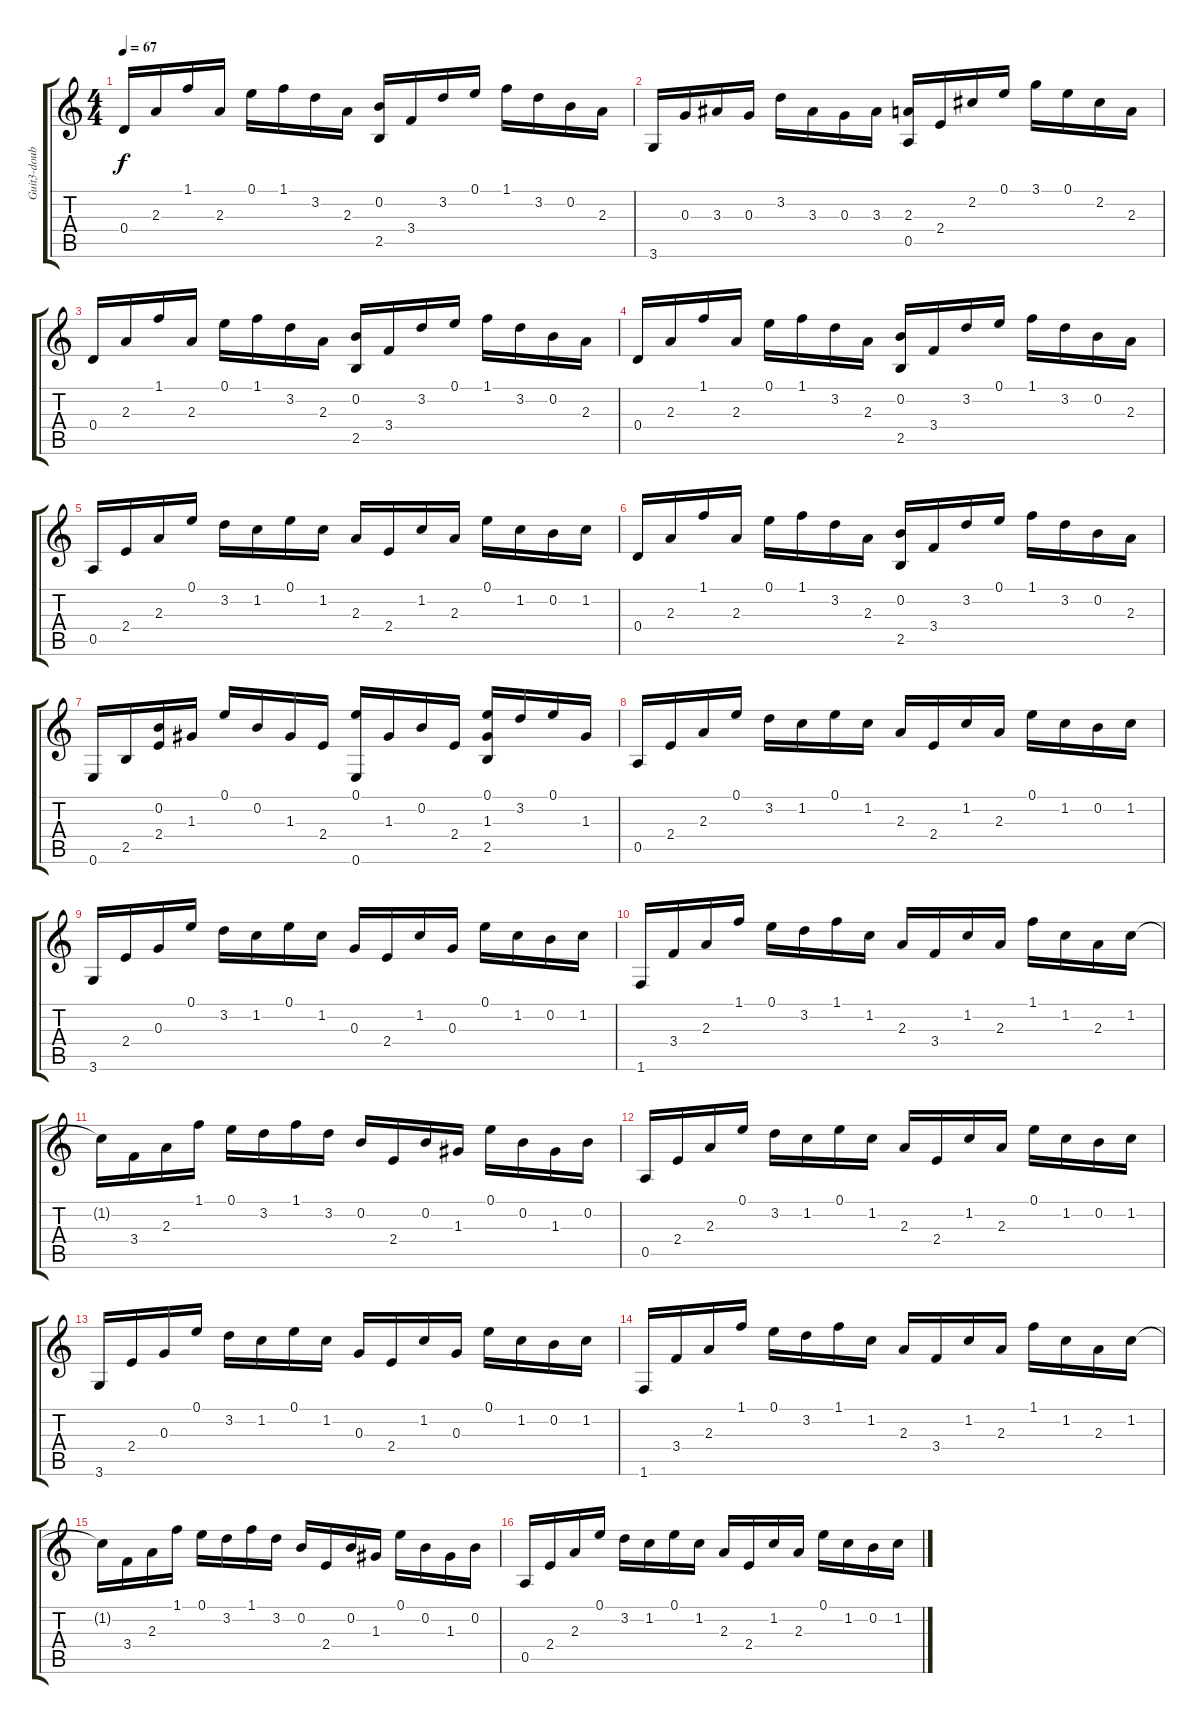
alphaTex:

\track ("Guit3-double" "Guit3-doub") {instrument acousticguitarsteel}
\staff {score tabs}
\tuning (E4 B3 G3 D3 A2 E2) {hide}
\ts (4 4)
\tempo 67
\clef g2
\ks c
0.4.16{dy f} 2.3.16 1.1.16 2.3.16 0.1.16 1.1.16 3.2.16 2.3.16 (0.2 2.5).16 3.4.16 3.2.16 0.1.16 1.1.16 3.2.16 0.2.16 2.3.16 |
3.6.16 0.3.16 3.3.16 0.3.16 3.2.16 3.3.16 0.3.16 3.3.16 (2.3 0.5).16 2.4.16 2.2.16 0.1.16 3.1.16 0.1.16 2.2.16 2.3.16 |
0.4.16 2.3.16 1.1.16 2.3.16 0.1.16 1.1.16 3.2.16 2.3.16 (0.2 2.5).16 3.4.16 3.2.16 0.1.16 1.1.16 3.2.16 0.2.16 2.3.16 |
0.4.16 2.3.16 1.1.16 2.3.16 0.1.16 1.1.16 3.2.16 2.3.16 (0.2 2.5).16 3.4.16 3.2.16 0.1.16 1.1.16 3.2.16 0.2.16 2.3.16 |
0.5.16 2.4.16 2.3.16 0.1.16 3.2.16 1.2.16 0.1.16 1.2.16 2.3.16 2.4.16 1.2.16 2.3.16 0.1.16 1.2.16 0.2.16 1.2.16 |
0.4.16 2.3.16 1.1.16 2.3.16 0.1.16 1.1.16 3.2.16 2.3.16 (0.2 2.5).16 3.4.16 3.2.16 0.1.16 1.1.16 3.2.16 0.2.16 2.3.16 |
0.6.16 2.5.16 (0.2 2.4).16 1.3.16 0.1.16 0.2.16 1.3.16 2.4.16 (0.1 0.6).16 1.3.16 0.2.16 2.4.16 (0.1 1.3 2.5).16 3.2.16 0.1.16 1.3.16 |
0.5.16 2.4.16 2.3.16 0.1.16 3.2.16 1.2.16 0.1.16 1.2.16 2.3.16 2.4.16 1.2.16 2.3.16 0.1.16 1.2.16 0.2.16 1.2.16 |
3.6.16 2.4.16 0.3.16 0.1.16 3.2.16 1.2.16 0.1.16 1.2.16 0.3.16 2.4.16 1.2.16 0.3.16 0.1.16 1.2.16 0.2.16 1.2.16 |
1.6.16 3.4.16 2.3.16 1.1.16 0.1.16 3.2.16 1.1.16 1.2.16 2.3.16 3.4.16 1.2.16 2.3.16 1.1.16 1.2.16 2.3.16 1.2.16 |
1.2{t}.16 3.4.16 2.3.16 1.1.16 0.1.16 3.2.16 1.1.16 3.2.16 0.2.16 2.4.16 0.2.16 1.3.16 0.1.16 0.2.16 1.3.16 0.2.16 |
0.5.16 2.4.16 2.3.16 0.1.16 3.2.16 1.2.16 0.1.16 1.2.16 2.3.16 2.4.16 1.2.16 2.3.16 0.1.16 1.2.16 0.2.16 1.2.16 |
3.6.16 2.4.16 0.3.16 0.1.16 3.2.16 1.2.16 0.1.16 1.2.16 0.3.16 2.4.16 1.2.16 0.3.16 0.1.16 1.2.16 0.2.16 1.2.16 |
1.6.16 3.4.16 2.3.16 1.1.16 0.1.16 3.2.16 1.1.16 1.2.16 2.3.16 3.4.16 1.2.16 2.3.16 1.1.16 1.2.16 2.3.16 1.2.16 |
1.2{t}.16 3.4.16 2.3.16 1.1.16 0.1.16 3.2.16 1.1.16 3.2.16 0.2.16 2.4.16 0.2.16 1.3.16 0.1.16 0.2.16 1.3.16 0.2.16 |
0.5.16 2.4.16 2.3.16 0.1.16 3.2.16 1.2.16 0.1.16 1.2.16 2.3.16 2.4.16 1.2.16 2.3.16 0.1.16 1.2.16 0.2.16 1.2.16
